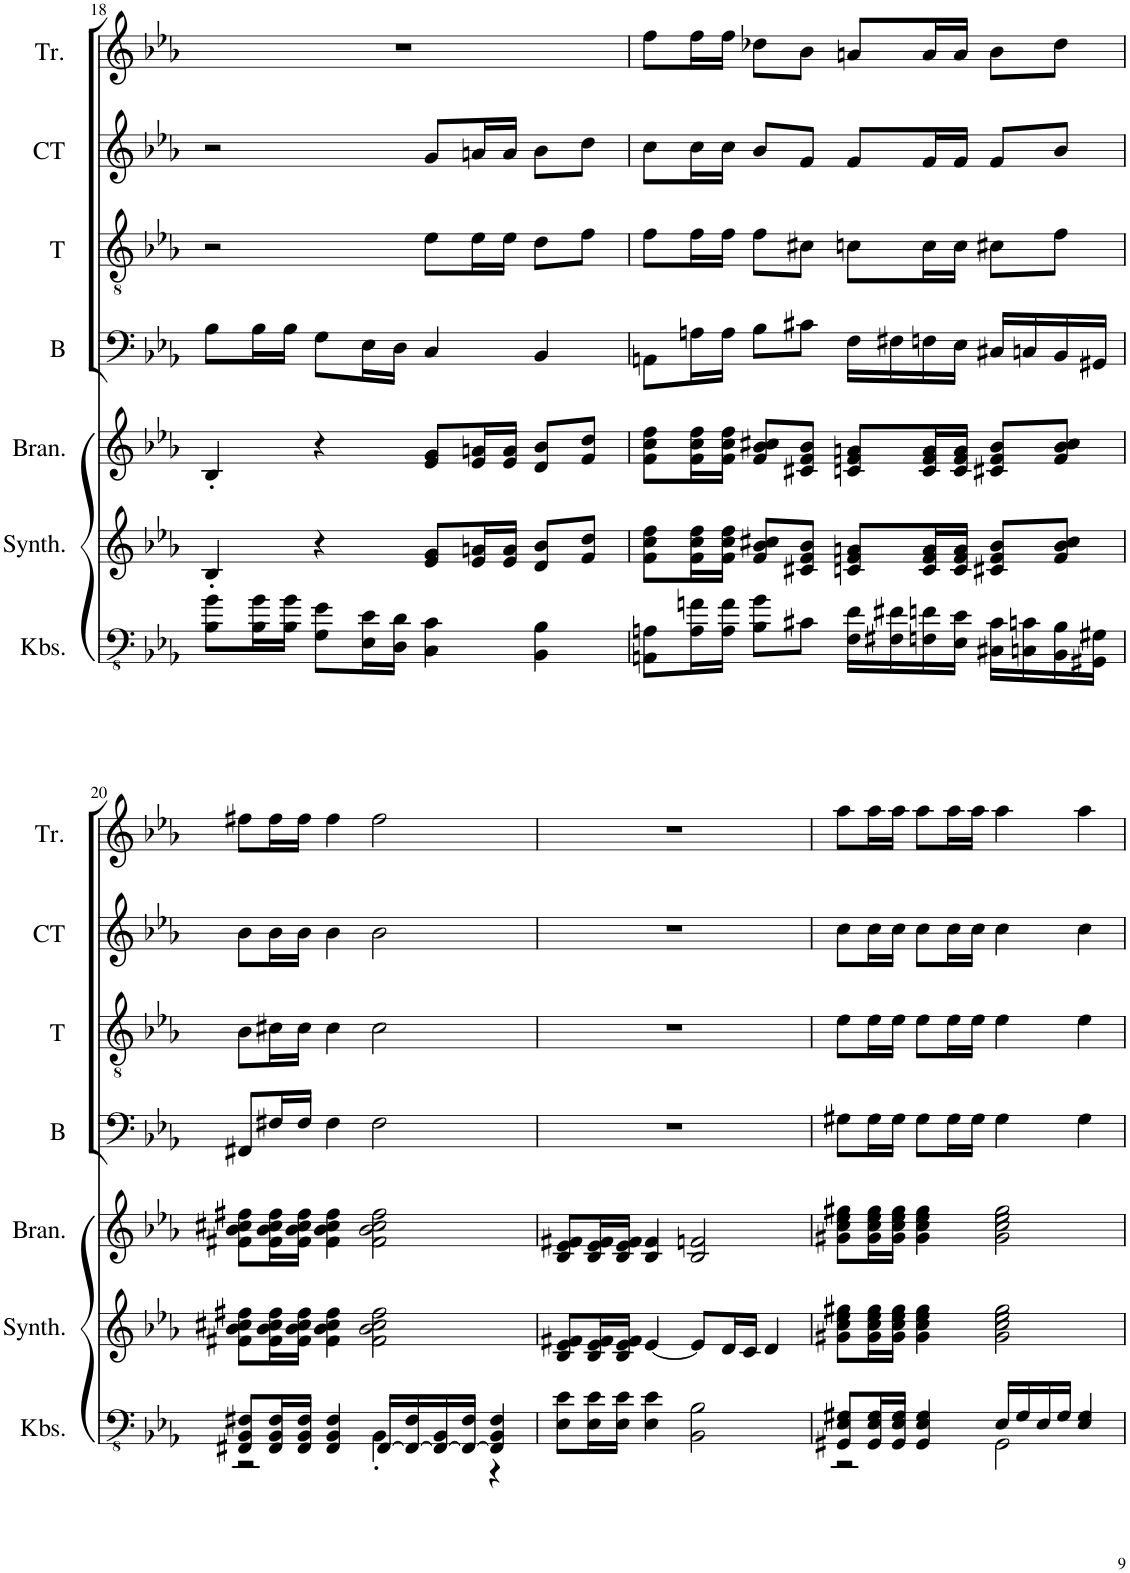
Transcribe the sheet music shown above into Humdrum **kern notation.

**kern	**kern	**kern	**kern	**kern	**kern	**kern
*part7	*part6	*part5	*part4	*part3	*part2	*part1
*staff7	*staff6	*staff5	*staff4	*staff3	*staff2	*staff1
*I"Kontrabasse,  Strings-L1	*I"Synthesizer,  Strings-R2	*I"Bratschen,  Strings-R1	*I"Bass	*I"Tenor	*I"Countertenor	*I"Treble
*I'Kbs.	*I'Synth.	*I'Bran.	*I'B	*I'T	*I'CT	*I'Tr.
!!LO:PB:g=z
*clefFv4	*clefG2	*clefG2	*clefF4	*clefGv2	*clefG2	*clefG2
*	*	*	*	*ITrd4c7	*ITrd1c2	*ITrd-7c-12
*k[b-e-a-]	*k[b-e-a-]	*k[b-e-a-]	*k[b-e-a-]	*k[b-e-a-]	*k[b-e-a-]	*k[b-e-a-]
*M4/4	*M4/4	*M4/4	*M4/4	*M4/4	*M4/4	*M4/4
*met(c)	*met(c)	*met(c)	*met(c)	*met(c)	*met(c)	*met(c)
=18	=18	=18	=18	=18	=18	=18
8BB-\ 8B-\L	4B-'/	4B-'/	8B-\L	2r	2r	1r
16BB-\ 16B-\L	.	.	16B-\L	.	.	.
16BB-\ 16B-\JJ	.	.	16B-\JJ	.	.	.
8GG\ 8G\L	4r	4r	8G\L	.	.	.
16EE-\ 16E-\L	.	.	16E-\L	.	.	.
16DD\ 16D\JJ	.	.	16D\JJ	.	.	.
4CC\ 4C\	8e-/ 8g/L	8e-/ 8g/L	4C/	8e-\L	8g/L	.
.	16e-/ 16an/L	16e-/ 16an/L	.	16e-\L	16an/L	.
.	16e-/ 16a/JJ	16e-/ 16a/JJ	.	16e-\JJ	16a/JJ	.
4BBB-\ 4BB-\	8d/ 8b-/L	8d/ 8b-/L	4BB-/	8d\L	8b-\L	.
.	8f/ 8dd/J	8f/ 8dd/J	.	8f\J	8dd\J	.
=19	=19	=19	=19	=19	=19	=19
8AAAn\ 8AAn\L	8f\ 8cc\ 8ff\L	8f\ 8cc\ 8ff\L	8AAn\L	8f\L	8cc\L	8ff\L
16AA\ 16An\L	16f\ 16cc\ 16ff\L	16f\ 16cc\ 16ff\L	16An\L	16f\L	16cc\L	16ff\L
16AA\ 16A\JJ	16f\ 16cc\ 16ff\JJ	16f\ 16cc\ 16ff\JJ	16A\JJ	16f\JJ	16cc\JJ	16ff\JJ
8BB-\ 8B-\L	8f/ 8b-/ 8cc#X/L	8f/ 8b-/ 8cc#X/L	8B-\L	8f\L	8b-/L	8dd-X\L
8C#X\J	8c#X/ 8f/ 8b-/J	8c#X/ 8f/ 8b-/J	8c#X\J	8c#X\J	8f/J	8b-\J
16FF\ 16F\LL	8cn/ 8f/ 8an/L	8cn/ 8f/ 8an/L	16F\LL	8cn\L	8f/L	8an/L
16FF#X\ 16F#X\	.	.	16F#X\	.	.	.
16FFn\ 16Fn\	16c/ 16f/ 16a/L	16c/ 16f/ 16a/L	16Fn\	16c\L	16f/L	16a/L
16EE-\ 16E-\JJ	16c/ 16f/ 16a/JJ	16c/ 16f/ 16a/JJ	16E-\JJ	16c\JJ	16f/JJ	16a/JJ
16CC#X\ 16C#\LL	8c#X/ 8f/ 8b-/L	8c#X/ 8f/ 8b-/L	16C#X/LL	8c#X\L	8f/L	8b-\L
16CCn\ 16Cn\	.	.	16Cn/	.	.	.
16BBB-\ 16BB-\	8f/ 8b-/ 8cc#/J	8f/ 8b-/ 8cc#/J	16BB-/	8f\J	8b-/J	8dd-\J
16GGG#X\ 16GG#X\JJ	.	.	16GG#X/JJ	.	.	.
!!LO:LB:g=z
=20	=20	=20	=20	=20	=20	=20
*^	*	*	*	*	*	*
8FFF#X/ 8BBB-/ 8FF#X/L	2r	8f#X\ 8b-\ 8cc#X\ 8ff#X\L	8f#X\ 8b-\ 8cc#X\ 8ff#X\L	8FF#X/L	8B-\L	8b-\L	8ff#X\L
16FFF#/ 16BBB-/ 16FF#/L	.	16f#\ 16b-\ 16cc#\ 16ff#\L	16f#\ 16b-\ 16cc#\ 16ff#\L	16F#X/L	16c#X\L	16b-\L	16ff#\L
16FFF#/ 16BBB-/ 16FF#/JJ	.	16f#\ 16b-\ 16cc#\ 16ff#\JJ	16f#\ 16b-\ 16cc#\ 16ff#\JJ	16F#/JJ	16c#\JJ	16b-\JJ	16ff#\JJ
4FFF#/ 4BBB-/ 4FF#/	.	4f#\ 4b-\ 4cc#\ 4ff#\	4f#\ 4b-\ 4cc#\ 4ff#\	4F#\	4c#\	4b-\	4ff#\
[16FFF#/LL	4BBB-'\	2f#\ 2b-\ 2cc#\ 2ff#\	2f#\ 2b-\ 2cc#\ 2ff#\	2F#\	2c#\	2b-\	2ff#\
16FFF#/_ 16FF#/	.	.	.	.	.	.	.
16FFF#/_ 16BBB-/	.	.	.	.	.	.	.
16FFF#/_ 16FF#/JJ	.	.	.	.	.	.	.
4FFF#/] 4BBB-/ 4FF#/	4r	.	.	.	.	.	.
*v	*v	*	*	*	*	*	*
=21	=21	=21	=21	=21	=21	=21
8EE-\ 8E-\L	8B-/ 8e-/ 8f#X/L	8B-/ 8e-/ 8f#X/L	1r	1r	1r	1r
16EE-\ 16E-\L	16B-/ 16e-/ 16f#/L	16B-/ 16e-/ 16f#/L	.	.	.	.
16EE-\ 16E-\JJ	16B-/ 16e-/ 16f#/JJ	16B-/ 16e-/ 16f#/JJ	.	.	.	.
4EE-\ 4E-\	[4e-/	4B-/ 4f#/	.	.	.	.
2BBB-\ 2BB-\	8e-/L]	2B-/ 2fn/	.	.	.	.
.	16d/L	.	.	.	.	.
.	16c/JJ	.	.	.	.	.
.	4d/	.	.	.	.	.
=22	=22	=22	=22	=22	=22	=22
*^	*	*	*	*	*	*
8GGG#X/ 8EE-/ 8GG#X/L	2r	8g#X\ 8cc\ 8ee-\ 8gg#X\L	8g#X\ 8cc\ 8ee-\ 8gg#X\L	8G#X\L	8e-\L	8cc\L	8aa-\L
16GGG#/ 16EE-/ 16GG#/L	.	16g#\ 16cc\ 16ee-\ 16gg#\L	16g#\ 16cc\ 16ee-\ 16gg#\L	16G#\L	16e-\L	16cc\L	16aa-\L
16GGG#/ 16EE-/ 16GG#/JJ	.	16g#\ 16cc\ 16ee-\ 16gg#\JJ	16g#\ 16cc\ 16ee-\ 16gg#\JJ	16G#\JJ	16e-\JJ	16cc\JJ	16aa-\JJ
4GGG#/ 4EE-/ 4GG#/	.	4g#\ 4cc\ 4ee-\ 4gg#\	4g#\ 4cc\ 4ee-\ 4gg#\	8G#\L	8e-\L	8cc\L	8aa-\L
.	.	.	.	16G#\L	16e-\L	16cc\L	16aa-\L
.	.	.	.	16G#\JJ	16e-\JJ	16cc\JJ	16aa-\JJ
16EE-/LL	2GGG#\	2g#\ 2cc\ 2ee-\ 2gg#\	2g#\ 2cc\ 2ee-\ 2gg#\	4G#\	4e-\	4cc\	4aa-\
16GG#/	.	.	.	.	.	.	.
16EE-/	.	.	.	.	.	.	.
16GG#/JJ	.	.	.	.	.	.	.
4EE-/ 4GG#/	.	.	.	4G#\	4e-\	4cc\	4aa-\
*v	*v	*	*	*	*	*	*
=	=	=	=	=	=	=
*-	*-	*-	*-	*-	*-	*-
